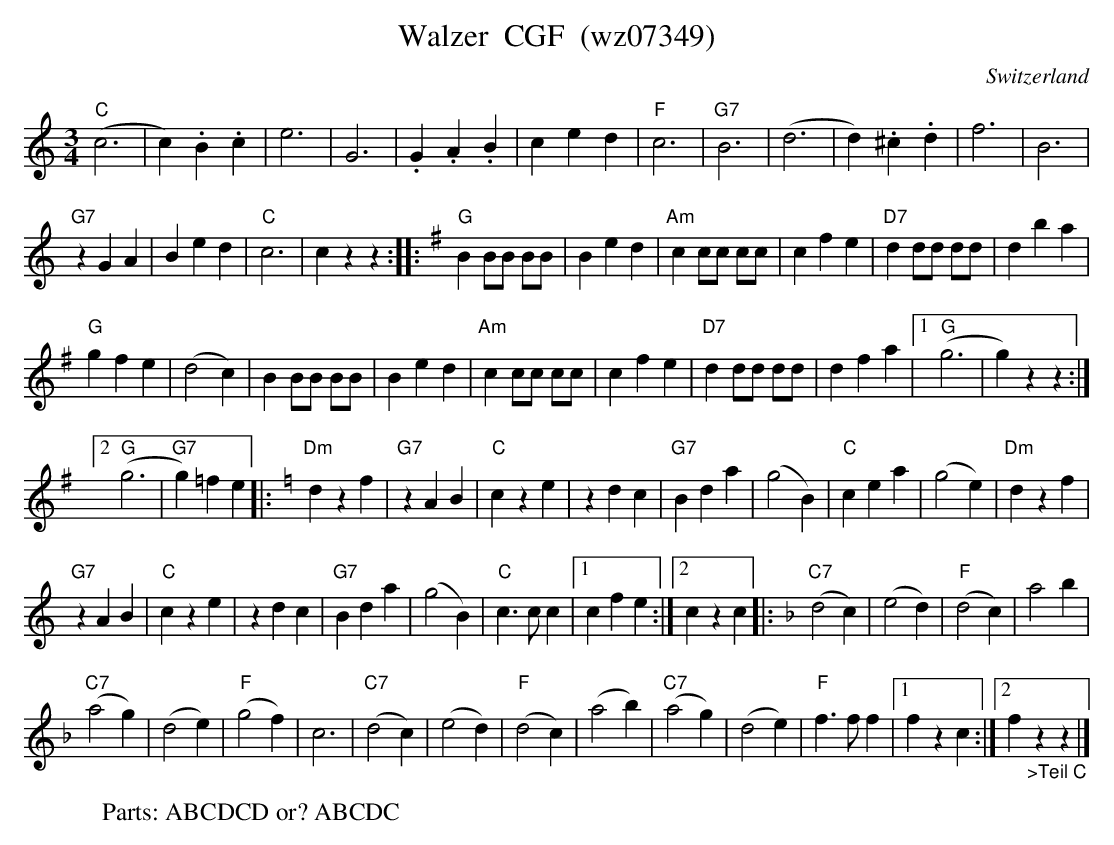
X:1
T:Walzer  CGF  (wz07349)
M:3/4
L:1/4
O:Switzerland
K:C major
("C"c3 | c).B.c | e3 | G3 | .G.A.B | ced | "F"c3 | "G7"B3 | (d3 | d).^c.d | f3 | B3 |
"G7"zGA | Bed | "C"c3 | czz :: [K:G] "G"BB/B/ B/B/ | Bed | "Am"cc/c/ c/c/ | cfe | "D7"dd/d/ d/d/ | dba |
"G"gfe | (d2c) | BB/B/ B/B/ | Bed | "Am"cc/c/ c/c/ | cfe | "D7"dd/d/ d/d/ | dfa |1 ("G"g3 | g)zz :|2
("G"g3 | "G7"g)=fe |: [K:C] "Dm"dzf | "G7"zAB | "C"cze | zdc | "G7"Bda | (g2B) | "C"cea | (g2e) | "Dm"dzf |
"G7"zAB | "C"cze | zdc | "G7"Bda | (g2B) | "C"c>cc |1 cfe :|2 czc |: [K:F]   ("C7"d2c) | (e2d) | ("F"d2c) | a2b |
("C7"a2g) | (d2e) | ("F"g2f) | c3 | ("C7"d2c) | (e2d) | ("F"d2c) | (a2b) | ("C7"a2g) | (d2e) | "F"f>ff |1 fzc :|2 f"_>Teil C"zz |]
W:Parts: ABCDCD or? ABCDC
